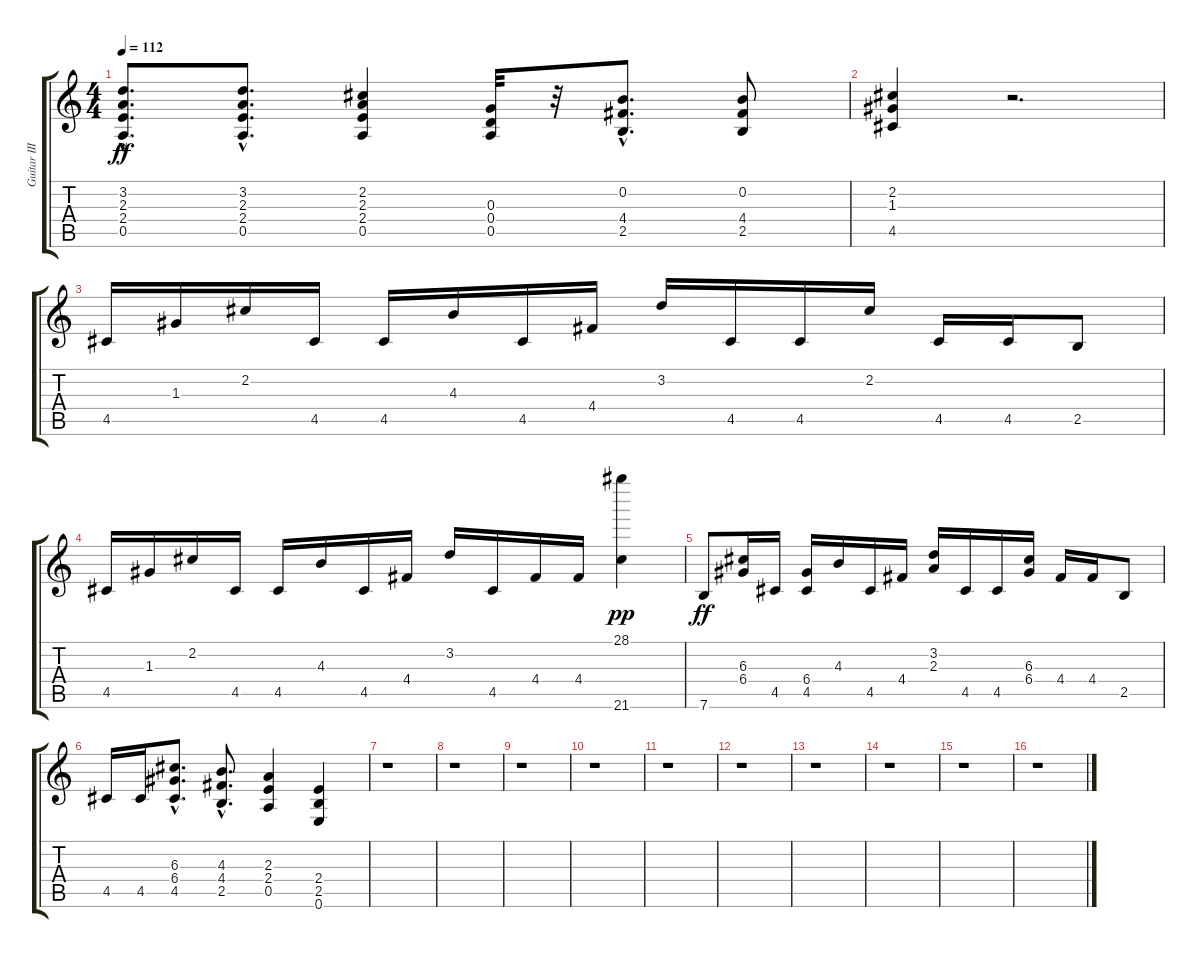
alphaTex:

\track ("Guitar III" "Guitar III") {instrument distortionguitar}
\staff {score tabs}
\tuning (E4 B3 G3 D3 A2 E2) {hide}
\ts (4 4)
\tempo 112
\clef g2
\ks c
(3.2{hac} 2.3{hac} 2.4{hac} 0.5{hac}).8{d dy ff} (3.2{hac} 2.3{hac} 2.4{hac} 0.5{hac}).8{d} (2.2 2.3 2.4 0.5).4 (0.3 0.4 0.5).32 r.32 (0.2{hac} 4.4{hac} 2.5{hac}).8{d} (0.2 4.4 2.5).8 |
(2.2 1.3 4.5).4 r.2{d} |
4.5.16 1.3.16 2.2.16 4.5.16 4.5.16 4.3.16 4.5.16 4.4.16 3.2.16 4.5.16 4.5.16 2.2.16 4.5.16 4.5.16 2.5.8 |
4.5.16 1.3.16 2.2.16 4.5.16 4.5.16 4.3.16 4.5.16 4.4.16 3.2.16 4.5.16 4.4.16 4.4.16 (28.1 21.6).4{dy pp} |
7.6.8{dy ff} (6.3 6.4).16 4.5.16 (6.4 4.5).16 4.3.16 4.5.16 4.4.16 (3.2 2.3).16 4.5.16 4.5.16 (6.3 6.4).16 4.4.16 4.4.16 2.5.8 |
4.5.16 4.5.16 (6.3{hac} 6.4{hac} 4.5{hac}).8{d} (4.3{hac} 4.4{hac} 2.5{hac}).8{d} (2.3 2.4 0.5).4 (2.4 2.5 0.6).4 |
r.1 |
r.1 |
r.1 |
r.1 |
r.1 |
r.1 |
r.1 |
r.1 |
r.1 |
r.1
